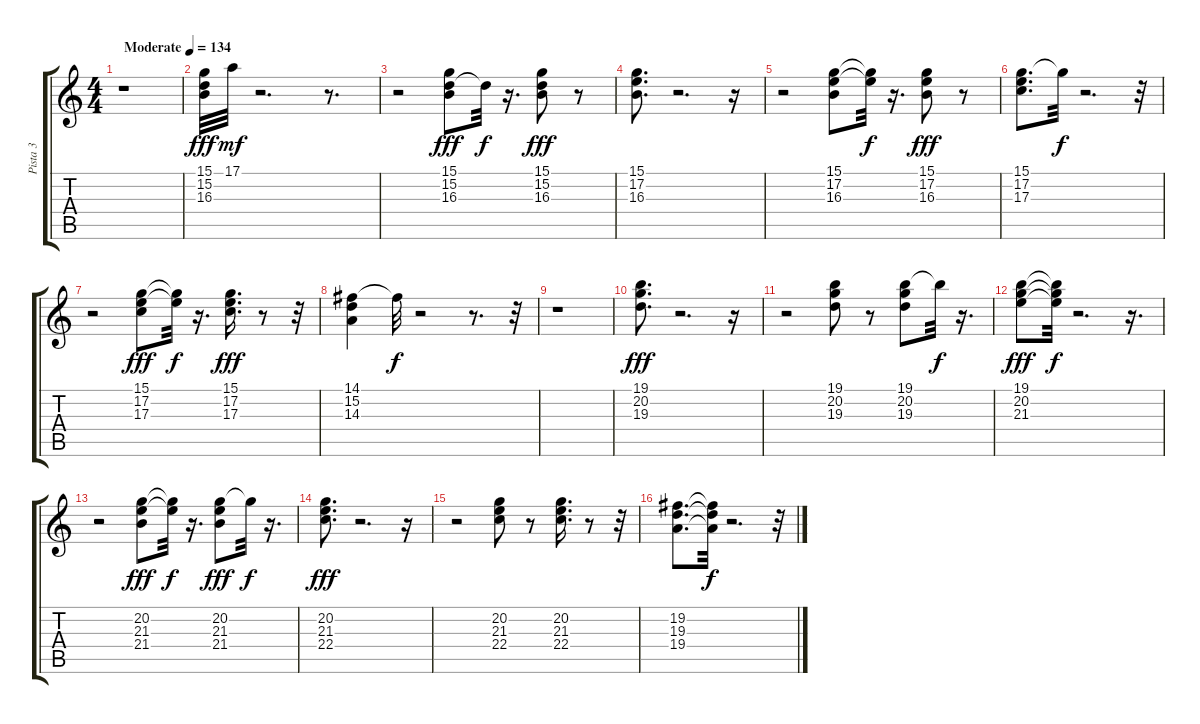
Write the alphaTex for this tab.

\track ("Pista 3" "Pista 3") {instrument percussiveorgan}
\staff {score tabs}
\tuning (E4 B3 G3 D3 A2 E2) {hide}
\ts (4 4)
\tempo (134 "Moderate")
\clef g2
\ks c
r.1{dy fff instrument percussiveorgan} |
(15.1 15.2 16.3).32 17.1.32{dy mf} r.2{d} r.8{d} |
r.2 (15.1 15.2 16.3).8{dy fff} 15.2{t}.32{dy f} r.16{d} (15.1 15.2 16.3).8{dy fff} r.8 |
(15.1 17.2 16.3).8{d} r.2{d} r.16 |
r.2 (15.1 17.2 16.3).8 (15.1{t} 17.2{t}).32{dy f} r.16{d} (15.1 17.2 16.3).8{dy fff} r.8 |
(15.1 17.2 17.3).8{d} 15.1{t}.32{dy f} r.2{d} r.32 |
r.2 (15.1 17.2 17.3).8{dy fff} (15.1{t} 17.2{t}).32{dy f} r.16{d} (15.1 17.2 17.3).16{d dy fff} r.8 r.32 |
(14.1 15.2 14.3).4 14.1{t}.32{dy f} r.2 r.8{d} r.32 |
r.1 |
(19.1 20.2 19.3).8{d dy fff} r.2{d} r.16 |
r.2 (19.1 20.2 19.3).8 r.8 (19.1 20.2 19.3).8 19.1{t}.32{dy f} r.16{d} |
(19.1 20.2 21.3).8{dy fff} (19.1{t} 20.2{t} 21.3{t}).32{dy f} r.2{d} r.16{d} |
r.2 (20.2 21.3 21.4).8{dy fff} (20.2{t} 21.3{t}).32{dy f} r.16{d} (20.2 21.3 21.4).8{dy fff} 20.2{t}.32{dy f} r.16{d} |
(20.2 21.3 22.4).8{d dy fff} r.2{d} r.16 |
r.2 (20.2 21.3 22.4).8 r.8 (20.2 21.3 22.4).16{d} r.8 r.32 |
(19.2 19.3 19.4).8{d} (19.2{t} 19.3{t} 19.4{t}).32{dy f} r.2{d} r.32
